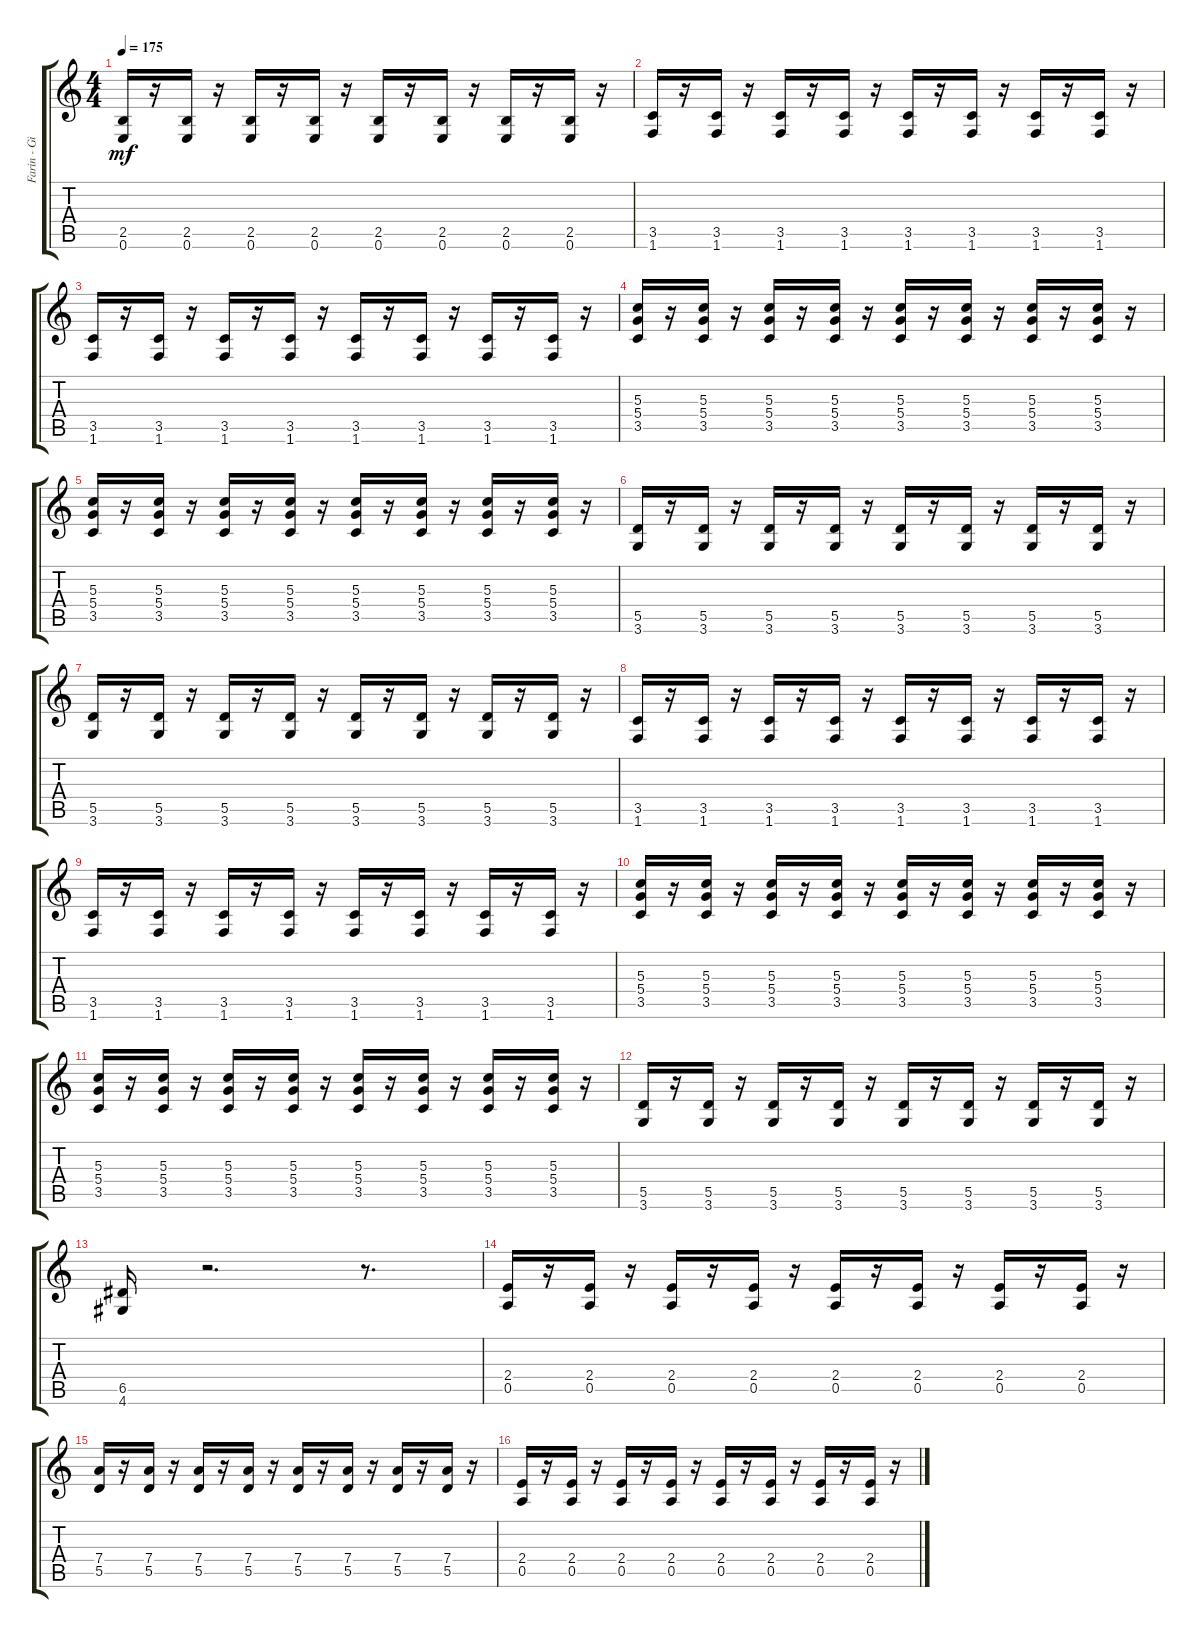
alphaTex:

\track ("Farin - Gitarre I" "Farin - Gi") {instrument overdrivenguitar}
\staff {score tabs}
\tuning (E4 B3 G3 D3 A2 E2) {hide}
\ts (4 4)
\tempo 175
\clef g2
\ks c
(2.5 0.6).16{dy mf} r.16 (2.5 0.6).16 r.16 (2.5 0.6).16 r.16 (2.5 0.6).16 r.16 (2.5 0.6).16 r.16 (2.5 0.6).16 r.16 (2.5 0.6).16 r.16 (2.5 0.6).16 r.16 |
(3.5 1.6).16 r.16 (3.5 1.6).16 r.16 (3.5 1.6).16 r.16 (3.5 1.6).16 r.16 (3.5 1.6).16 r.16 (3.5 1.6).16 r.16 (3.5 1.6).16 r.16 (3.5 1.6).16 r.16 |
(3.5 1.6).16 r.16 (3.5 1.6).16 r.16 (3.5 1.6).16 r.16 (3.5 1.6).16 r.16 (3.5 1.6).16 r.16 (3.5 1.6).16 r.16 (3.5 1.6).16 r.16 (3.5 1.6).16 r.16 |
(5.3 5.4 3.5).16 r.16 (5.3 5.4 3.5).16 r.16 (5.3 5.4 3.5).16 r.16 (5.3 5.4 3.5).16 r.16 (5.3 5.4 3.5).16 r.16 (5.3 5.4 3.5).16 r.16 (5.3 5.4 3.5).16 r.16 (5.3 5.4 3.5).16 r.16 |
(5.3 5.4 3.5).16 r.16 (5.3 5.4 3.5).16 r.16 (5.3 5.4 3.5).16 r.16 (5.3 5.4 3.5).16 r.16 (5.3 5.4 3.5).16 r.16 (5.3 5.4 3.5).16 r.16 (5.3 5.4 3.5).16 r.16 (5.3 5.4 3.5).16 r.16 |
(5.5 3.6).16 r.16 (5.5 3.6).16 r.16 (5.5 3.6).16 r.16 (5.5 3.6).16 r.16 (5.5 3.6).16 r.16 (5.5 3.6).16 r.16 (5.5 3.6).16 r.16 (5.5 3.6).16 r.16 |
(5.5 3.6).16 r.16 (5.5 3.6).16 r.16 (5.5 3.6).16 r.16 (5.5 3.6).16 r.16 (5.5 3.6).16 r.16 (5.5 3.6).16 r.16 (5.5 3.6).16 r.16 (5.5 3.6).16 r.16 |
(3.5 1.6).16 r.16 (3.5 1.6).16 r.16 (3.5 1.6).16 r.16 (3.5 1.6).16 r.16 (3.5 1.6).16 r.16 (3.5 1.6).16 r.16 (3.5 1.6).16 r.16 (3.5 1.6).16 r.16 |
(3.5 1.6).16 r.16 (3.5 1.6).16 r.16 (3.5 1.6).16 r.16 (3.5 1.6).16 r.16 (3.5 1.6).16 r.16 (3.5 1.6).16 r.16 (3.5 1.6).16 r.16 (3.5 1.6).16 r.16 |
(5.3 5.4 3.5).16 r.16 (5.3 5.4 3.5).16 r.16 (5.3 5.4 3.5).16 r.16 (5.3 5.4 3.5).16 r.16 (5.3 5.4 3.5).16 r.16 (5.3 5.4 3.5).16 r.16 (5.3 5.4 3.5).16 r.16 (5.3 5.4 3.5).16 r.16 |
(5.3 5.4 3.5).16 r.16 (5.3 5.4 3.5).16 r.16 (5.3 5.4 3.5).16 r.16 (5.3 5.4 3.5).16 r.16 (5.3 5.4 3.5).16 r.16 (5.3 5.4 3.5).16 r.16 (5.3 5.4 3.5).16 r.16 (5.3 5.4 3.5).16 r.16 |
(5.5 3.6).16 r.16 (5.5 3.6).16 r.16 (5.5 3.6).16 r.16 (5.5 3.6).16 r.16 (5.5 3.6).16 r.16 (5.5 3.6).16 r.16 (5.5 3.6).16 r.16 (5.5 3.6).16 r.16 |
(6.5 4.6).16 r.2{d} r.8{d} |
(2.4 0.5).16 r.16 (2.4 0.5).16 r.16 (2.4 0.5).16 r.16 (2.4 0.5).16 r.16 (2.4 0.5).16 r.16 (2.4 0.5).16 r.16 (2.4 0.5).16 r.16 (2.4 0.5).16 r.16 |
(7.4 5.5).16 r.16 (7.4 5.5).16 r.16 (7.4 5.5).16 r.16 (7.4 5.5).16 r.16 (7.4 5.5).16 r.16 (7.4 5.5).16 r.16 (7.4 5.5).16 r.16 (7.4 5.5).16 r.16 |
(2.4 0.5).16 r.16 (2.4 0.5).16 r.16 (2.4 0.5).16 r.16 (2.4 0.5).16 r.16 (2.4 0.5).16 r.16 (2.4 0.5).16 r.16 (2.4 0.5).16 r.16 (2.4 0.5).16 r.16
